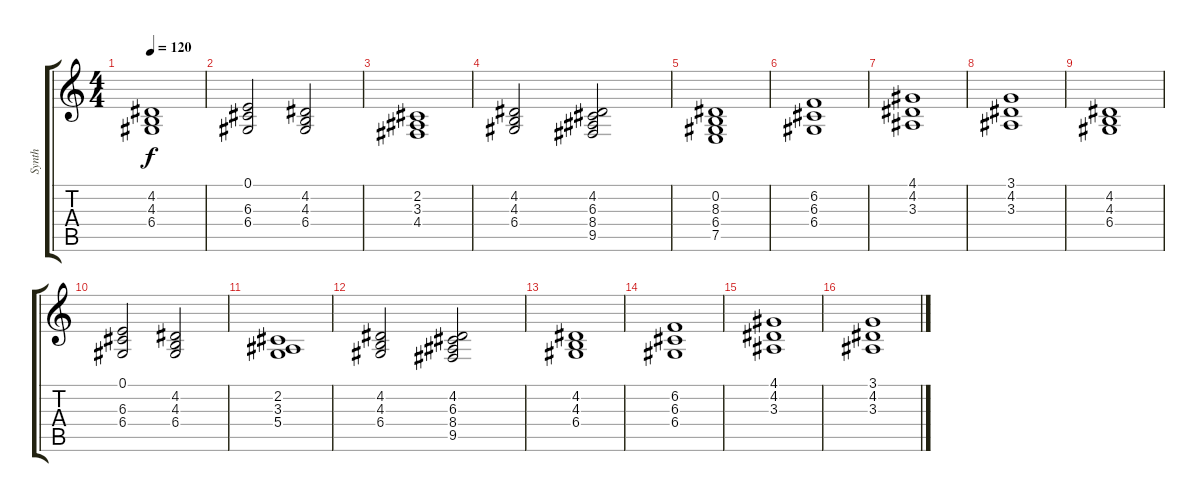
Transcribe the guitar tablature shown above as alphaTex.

\track ("Synth" "Synth") {instrument synthvoice}
\staff {score tabs}
\tuning (E4 B3 G3 D3 A2 E2) {hide}
\ts (4 4)
\tempo 120
\clef g2
\ks c
(4.2 4.3 6.4).1{dy f} |
(0.1 6.3 6.4).2 (4.2 4.3 6.4).2 |
(2.2 3.3 4.4).1 |
(4.2 4.3 6.4).2 (4.2 6.3 8.4 9.5).2 |
(0.2 8.3 6.4 7.5).1 |
(6.2 6.3 6.4).1 |
(4.1 4.2 3.3).1 |
(3.1 4.2 3.3).1 |
(4.2 4.3 6.4).1 |
(0.1 6.3 6.4).2 (4.2 4.3 6.4).2 |
(2.2 3.3 5.4).1 |
(4.2 4.3 6.4).2 (4.2 6.3 8.4 9.5).2 |
(4.2 4.3 6.4).1 |
(6.2 6.3 6.4).1 |
(4.1 4.2 3.3).1 |
(3.1 4.2 3.3).1
